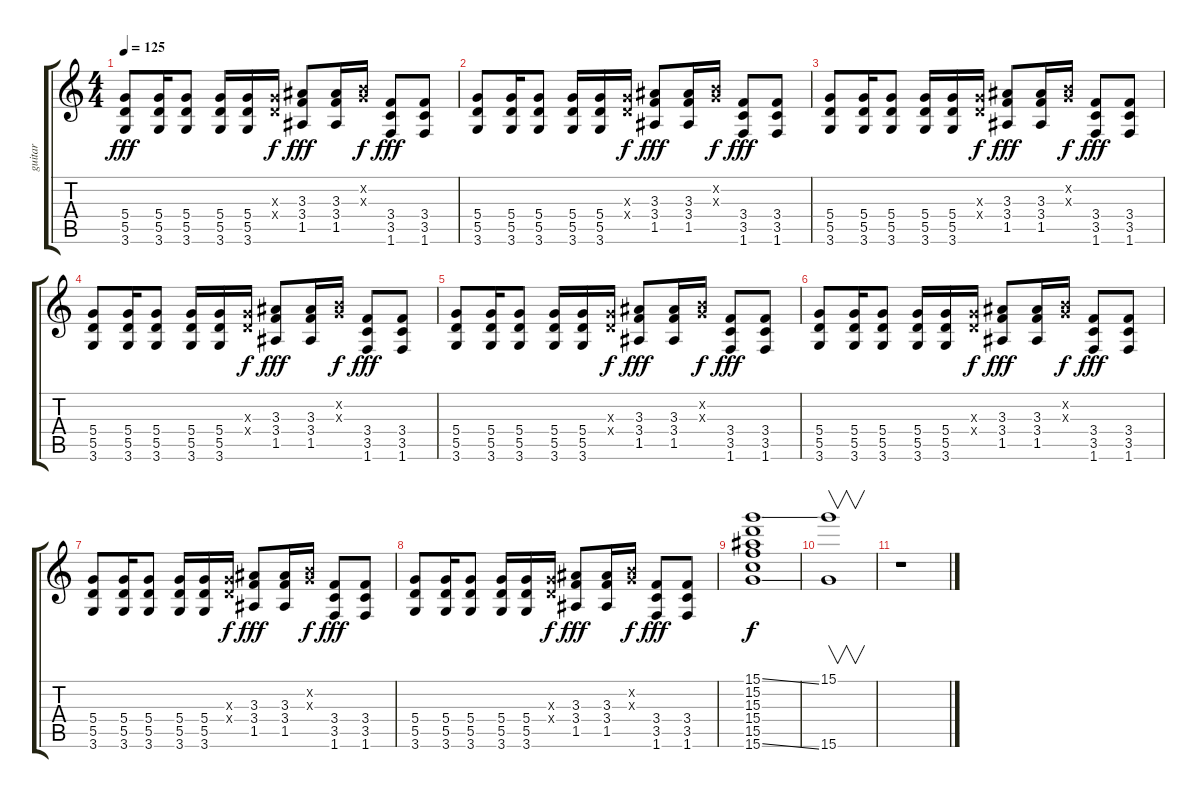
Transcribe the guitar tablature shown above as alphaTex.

\track ("guitar" "guitar") {instrument distortionguitar}
\staff {score tabs}
\tuning (E4 B3 G3 D3 A2 E2) {hide}
\ts (4 4)
\tempo 125
\clef g2
\ks c
(5.4 5.5 3.6).8{dy fff} (5.4 5.5 3.6).16 (5.4 5.5 3.6).8 (5.4 5.5 3.6).16 (5.4 5.5 3.6).16 (0.3{x} 0.4{x}).16{dy f} (3.3 3.4 1.5).8{dy fff} (3.3 3.4 1.5).16 (0.2{x} 0.3{x}).16{dy f} (3.4 3.5 1.6).8{dy fff} (3.4 3.5 1.6).8 |
(5.4 5.5 3.6).8 (5.4 5.5 3.6).16 (5.4 5.5 3.6).8 (5.4 5.5 3.6).16 (5.4 5.5 3.6).16 (0.3{x} 0.4{x}).16{dy f} (3.3 3.4 1.5).8{dy fff} (3.3 3.4 1.5).16 (0.2{x} 0.3{x}).16{dy f} (3.4 3.5 1.6).8{dy fff} (3.4 3.5 1.6).8 |
(5.4 5.5 3.6).8 (5.4 5.5 3.6).16 (5.4 5.5 3.6).8 (5.4 5.5 3.6).16 (5.4 5.5 3.6).16 (0.3{x} 0.4{x}).16{dy f} (3.3 3.4 1.5).8{dy fff} (3.3 3.4 1.5).16 (0.2{x} 0.3{x}).16{dy f} (3.4 3.5 1.6).8{dy fff} (3.4 3.5 1.6).8 |
(5.4 5.5 3.6).8 (5.4 5.5 3.6).16 (5.4 5.5 3.6).8 (5.4 5.5 3.6).16 (5.4 5.5 3.6).16 (0.3{x} 0.4{x}).16{dy f} (3.3 3.4 1.5).8{dy fff} (3.3 3.4 1.5).16 (0.2{x} 0.3{x}).16{dy f} (3.4 3.5 1.6).8{dy fff} (3.4 3.5 1.6).8 |
(5.4 5.5 3.6).8 (5.4 5.5 3.6).16 (5.4 5.5 3.6).8 (5.4 5.5 3.6).16 (5.4 5.5 3.6).16 (0.3{x} 0.4{x}).16{dy f} (3.3 3.4 1.5).8{dy fff} (3.3 3.4 1.5).16 (0.2{x} 0.3{x}).16{dy f} (3.4 3.5 1.6).8{dy fff} (3.4 3.5 1.6).8 |
(5.4 5.5 3.6).8 (5.4 5.5 3.6).16 (5.4 5.5 3.6).8 (5.4 5.5 3.6).16 (5.4 5.5 3.6).16 (0.3{x} 0.4{x}).16{dy f} (3.3 3.4 1.5).8{dy fff} (3.3 3.4 1.5).16 (0.2{x} 0.3{x}).16{dy f} (3.4 3.5 1.6).8{dy fff} (3.4 3.5 1.6).8 |
(5.4 5.5 3.6).8 (5.4 5.5 3.6).16 (5.4 5.5 3.6).8 (5.4 5.5 3.6).16 (5.4 5.5 3.6).16 (0.3{x} 0.4{x}).16{dy f} (3.3 3.4 1.5).8{dy fff} (3.3 3.4 1.5).16 (0.2{x} 0.3{x}).16{dy f} (3.4 3.5 1.6).8{dy fff} (3.4 3.5 1.6).8 |
(5.4 5.5 3.6).8 (5.4 5.5 3.6).16 (5.4 5.5 3.6).8 (5.4 5.5 3.6).16 (5.4 5.5 3.6).16 (0.3{x} 0.4{x}).16{dy f} (3.3 3.4 1.5).8{dy fff} (3.3 3.4 1.5).16 (0.2{x} 0.3{x}).16{dy f} (3.4 3.5 1.6).8{dy fff} (3.4 3.5 1.6).8 |
(15.1{ss} 15.2 15.3 15.4 15.5 15.6{ss}).1{dy f} |
(15.1 15.6).1{v} |
r.1
